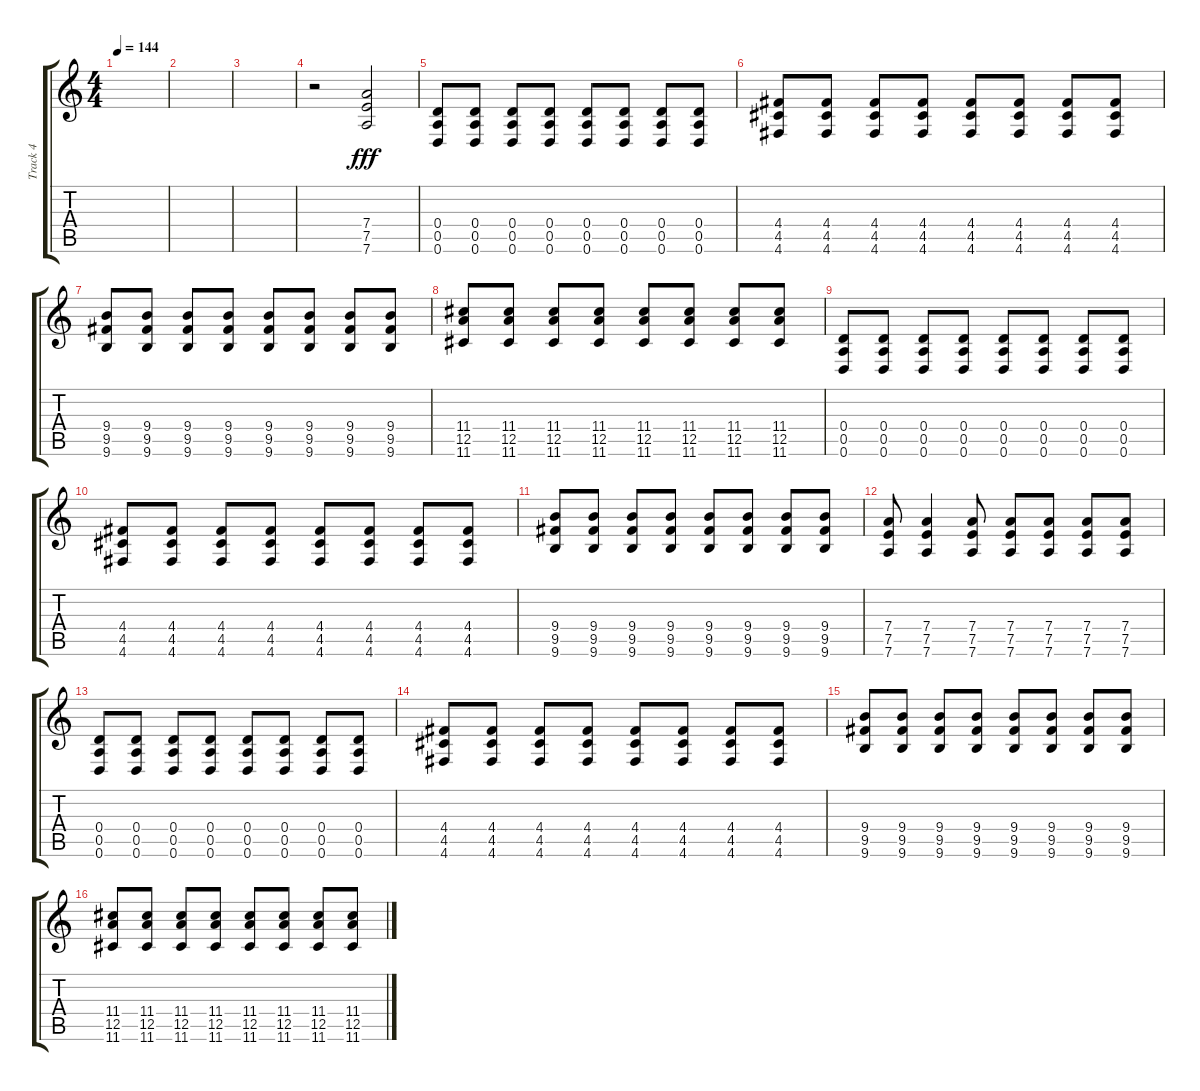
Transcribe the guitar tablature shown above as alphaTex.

\track ("Track 4" "Track 4") {instrument overdrivenguitar}
\staff {score tabs}
\tuning (E4 B3 G3 D3 A2 D2) {hide}
\ts (4 4)
\tempo 144
\clef g2
\ks c
|
|
|
r.2 (7.4 7.5 7.6).2{dy fff instrument overdrivenguitar} |
(0.4 0.5 0.6).8 (0.4 0.5 0.6).8 (0.4 0.5 0.6).8 (0.4 0.5 0.6).8 (0.4 0.5 0.6).8 (0.4 0.5 0.6).8 (0.4 0.5 0.6).8 (0.4 0.5 0.6).8 |
(4.4 4.5 4.6).8 (4.4 4.5 4.6).8 (4.4 4.5 4.6).8 (4.4 4.5 4.6).8 (4.4 4.5 4.6).8 (4.4 4.5 4.6).8 (4.4 4.5 4.6).8 (4.4 4.5 4.6).8 |
(9.4 9.5 9.6).8 (9.4 9.5 9.6).8 (9.4 9.5 9.6).8 (9.4 9.5 9.6).8 (9.4 9.5 9.6).8 (9.4 9.5 9.6).8 (9.4 9.5 9.6).8 (9.4 9.5 9.6).8 |
(11.4 12.5 11.6).8 (11.4 12.5 11.6).8 (11.4 12.5 11.6).8 (11.4 12.5 11.6).8 (11.4 12.5 11.6).8 (11.4 12.5 11.6).8 (11.4 12.5 11.6).8 (11.4 12.5 11.6).8 |
(0.4 0.5 0.6).8 (0.4 0.5 0.6).8 (0.4 0.5 0.6).8 (0.4 0.5 0.6).8 (0.4 0.5 0.6).8 (0.4 0.5 0.6).8 (0.4 0.5 0.6).8 (0.4 0.5 0.6).8 |
(4.4 4.5 4.6).8 (4.4 4.5 4.6).8 (4.4 4.5 4.6).8 (4.4 4.5 4.6).8 (4.4 4.5 4.6).8 (4.4 4.5 4.6).8 (4.4 4.5 4.6).8 (4.4 4.5 4.6).8 |
(9.4 9.5 9.6).8 (9.4 9.5 9.6).8 (9.4 9.5 9.6).8 (9.4 9.5 9.6).8 (9.4 9.5 9.6).8 (9.4 9.5 9.6).8 (9.4 9.5 9.6).8 (9.4 9.5 9.6).8 |
(7.4 7.5 7.6).8 (7.4 7.5 7.6).4 (7.4 7.5 7.6).8 (7.4 7.5 7.6).8 (7.4 7.5 7.6).8 (7.4 7.5 7.6).8 (7.4 7.5 7.6).8 |
(0.4 0.5 0.6).8 (0.4 0.5 0.6).8 (0.4 0.5 0.6).8 (0.4 0.5 0.6).8 (0.4 0.5 0.6).8 (0.4 0.5 0.6).8 (0.4 0.5 0.6).8 (0.4 0.5 0.6).8 |
(4.4 4.5 4.6).8 (4.4 4.5 4.6).8 (4.4 4.5 4.6).8 (4.4 4.5 4.6).8 (4.4 4.5 4.6).8 (4.4 4.5 4.6).8 (4.4 4.5 4.6).8 (4.4 4.5 4.6).8 |
(9.4 9.5 9.6).8 (9.4 9.5 9.6).8 (9.4 9.5 9.6).8 (9.4 9.5 9.6).8 (9.4 9.5 9.6).8 (9.4 9.5 9.6).8 (9.4 9.5 9.6).8 (9.4 9.5 9.6).8 |
(11.4 12.5 11.6).8 (11.4 12.5 11.6).8 (11.4 12.5 11.6).8 (11.4 12.5 11.6).8 (11.4 12.5 11.6).8 (11.4 12.5 11.6).8 (11.4 12.5 11.6).8 (11.4 12.5 11.6).8
